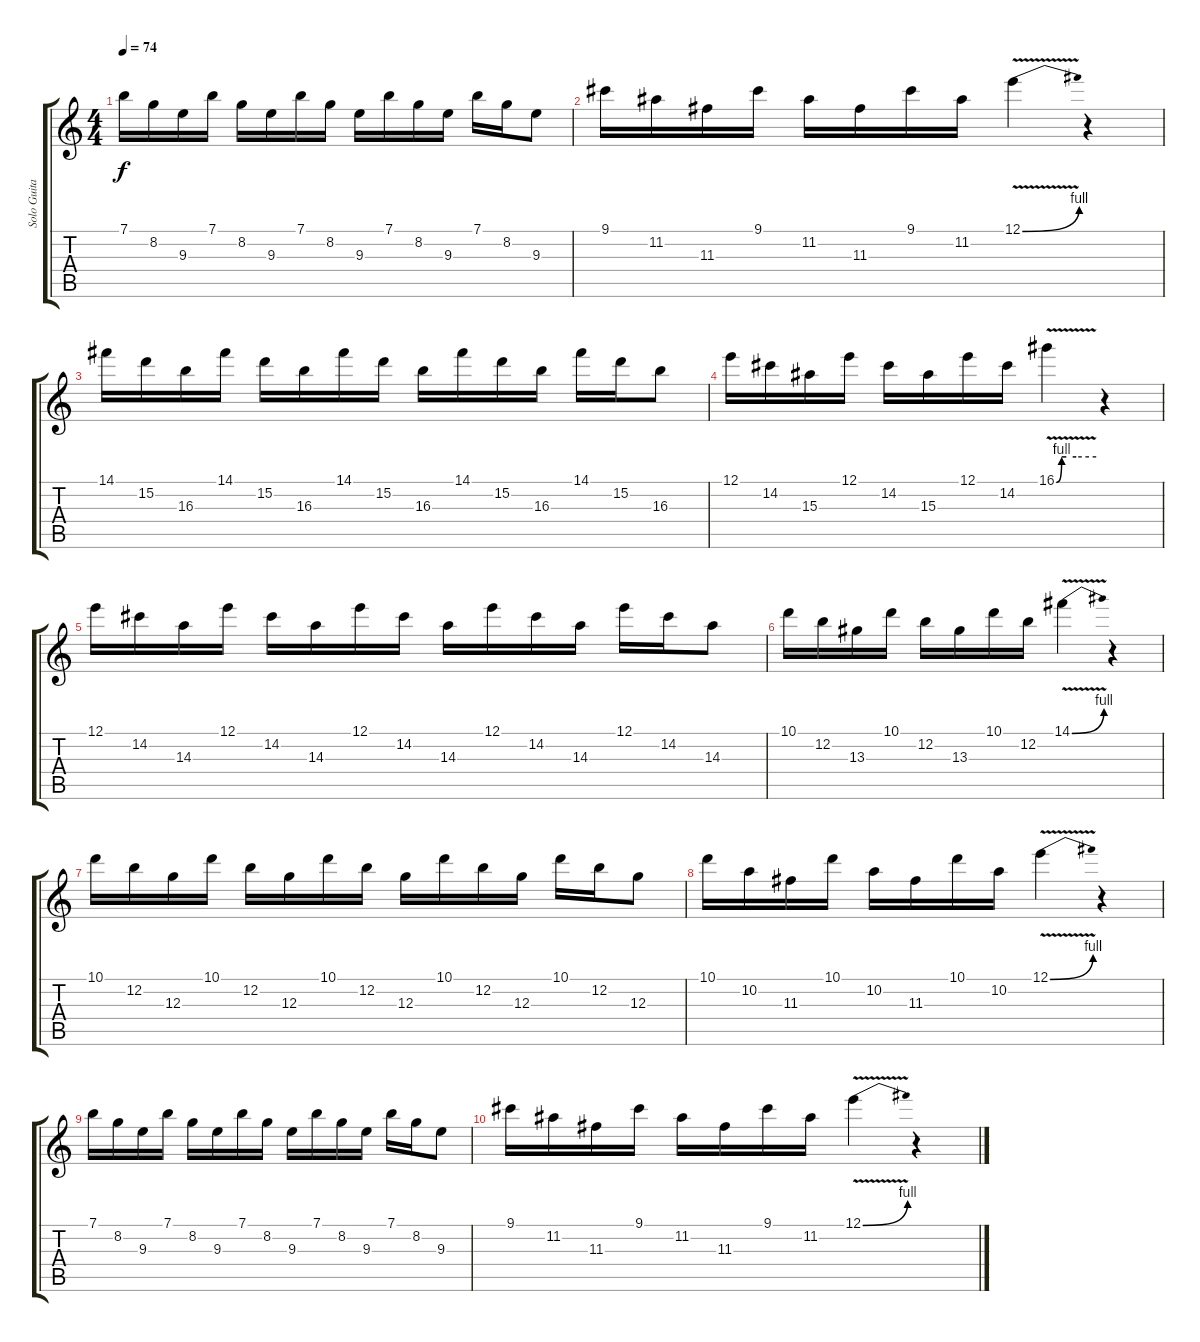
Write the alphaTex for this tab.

\track ("Solo Guitar #1" "Solo Guita") {instrument distortionguitar}
\staff {score tabs}
\tuning (E4 B3 G3 D3 A2 E2) {hide}
\ts (4 4)
\tempo 74
\clef g2
\ks c
7.1.16{dy f} 8.2.16 9.3.16 7.1.16 8.2.16 9.3.16 7.1.16 8.2.16 9.3.16 7.1.16 8.2.16 9.3.16 7.1.16 8.2.16 9.3.8 |
9.1.16 11.2.16 11.3.16 9.1.16 11.2.16 11.3.16 9.1.16 11.2.16 12.1{be (bend 0 0 60 4) v}.4 r.4 |
14.1.16{volume 8} 15.2.16 16.3.16 14.1.16 15.2.16 16.3.16 14.1.16 15.2.16 16.3.16 14.1.16 15.2.16 16.3.16 14.1.16 15.2.16 16.3.8 |
12.1.16 14.2.16 15.3.16 12.1.16 14.2.16 15.3.16 12.1.16 14.2.16 16.1{be (custom 0 0 8 4 15 4 30 4 60 4) v}.4 r.4 |
12.1.16 14.2.16 14.3.16 12.1.16 14.2.16 14.3.16 12.1.16 14.2.16 14.3.16 12.1.16 14.2.16 14.3.16 12.1.16 14.2.16 14.3.8 |
10.1.16 12.2.16 13.3.16 10.1.16 12.2.16 13.3.16 10.1.16 12.2.16 14.1{be (bend 0 0 60 4) v}.4 r.4 |
10.1.16{volume 0} 12.2.16 12.3.16 10.1.16 12.2.16 12.3.16 10.1.16 12.2.16 12.3.16 10.1.16 12.2.16 12.3.16 10.1.16 12.2.16 12.3.8 |
10.1.16 10.2.16 11.3.16 10.1.16 10.2.16 11.3.16 10.1.16 10.2.16 12.1{be (bend 0 0 60 4) v}.4 r.4 |
7.1.16 8.2.16 9.3.16 7.1.16 8.2.16 9.3.16 7.1.16 8.2.16 9.3.16 7.1.16 8.2.16 9.3.16 7.1.16 8.2.16 9.3.8 |
9.1.16 11.2.16 11.3.16 9.1.16 11.2.16 11.3.16 9.1.16 11.2.16 12.1{be (bend 0 0 60 4) v}.4 r.4
